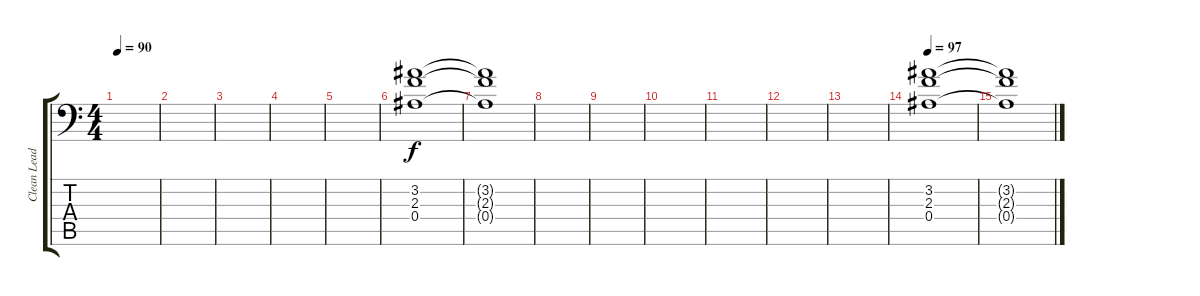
\track ("Clean Lead" "Clean Lead") {instrument electricguitarjazz}
\staff {score tabs}
\tuning (C4 G3 Eb3 Bb2 F2 Bb1) {hide}
\ts (4 4)
\tempo 90
\clef f4
\ks c
|
|
|
|
|
(3.2 2.3 0.4).1 |
(3.2{t} 2.3{t} 0.4{t}).1 |
|
|
|
|
|
|
\tempo 97
(3.2 2.3 0.4).1 |
(3.2{t} 2.3{t} 0.4{t}).1
